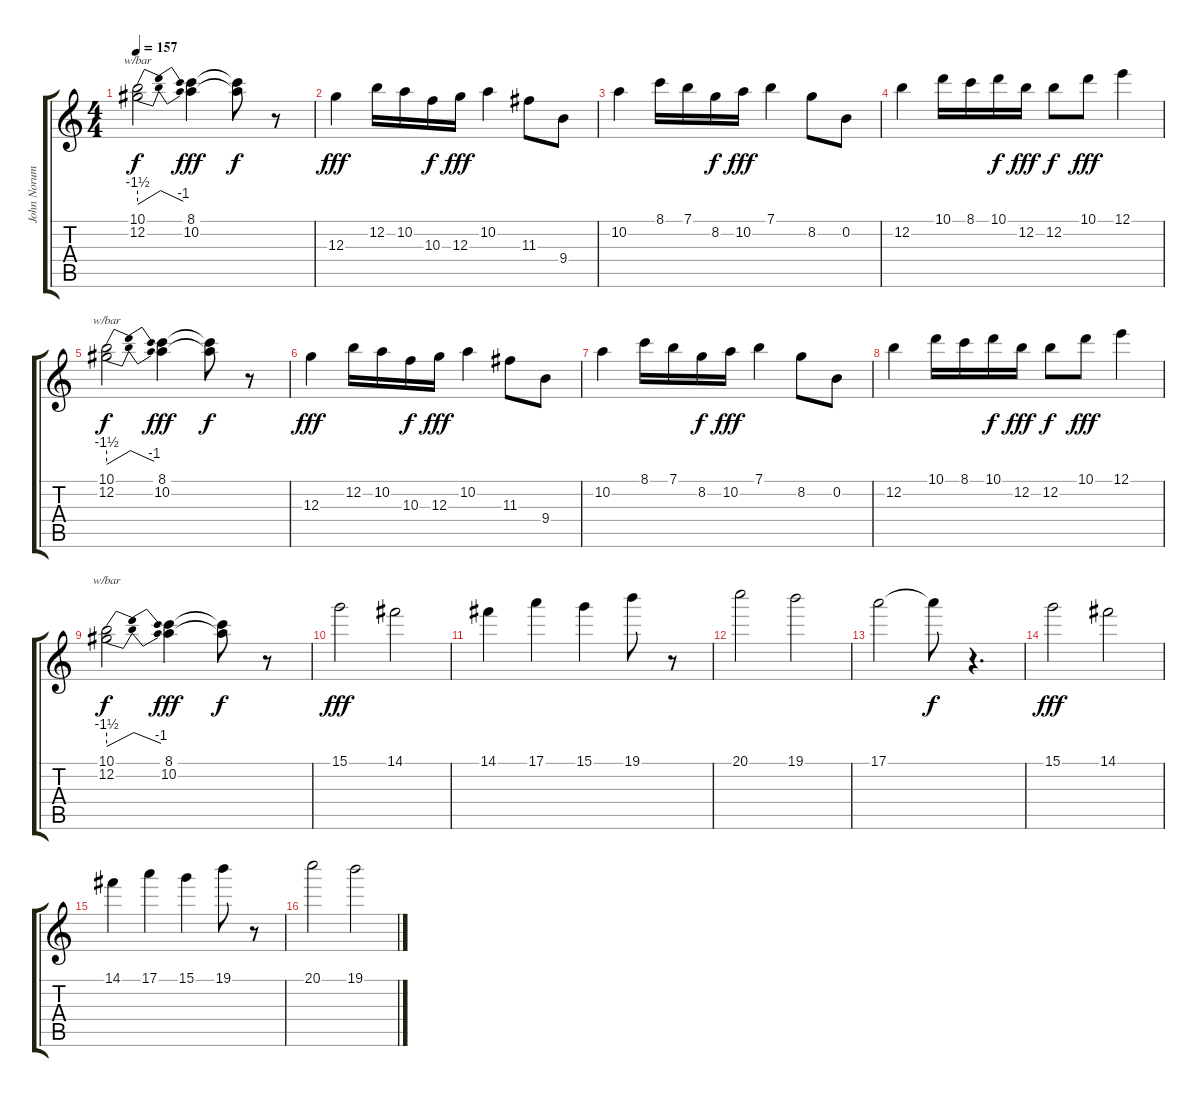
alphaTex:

\track ("John Norum" "John Norum") {instrument distortionguitar}
\staff {score tabs}
\tuning (E4 B3 G3 D3 A2 E2) {hide}
\ts (4 4)
\tempo 157
\clef g2
\ks c
(10.1 12.2).2{tbe (dip default 0 -6 15 0 49 0 60 -4) dy f} (8.1 10.2).4{dy fff} (8.1{t} 10.2{t}).8{dy f} r.8 |
12.3.4{dy fff} 12.2.16 10.2.16 10.3.16{dy f} 12.3.16{dy fff} 10.2.4 11.3.8 9.4.8 |
10.2.4 8.1.16 7.1.16 8.2.16{dy f} 10.2.16{dy fff} 7.1.4 8.2.8 0.2.8 |
12.2.4 10.1.16 8.1.16 10.1.16{dy f} 12.2.16{dy fff} 12.2.8{dy f} 10.1.8{dy fff} 12.1.4 |
(10.1 12.2).2{tbe (dip default 0 -6 15 0 49 0 60 -4) dy f} (8.1 10.2).4{dy fff} (8.1{t} 10.2{t}).8{dy f} r.8 |
12.3.4{dy fff} 12.2.16 10.2.16 10.3.16{dy f} 12.3.16{dy fff} 10.2.4 11.3.8 9.4.8 |
10.2.4 8.1.16 7.1.16 8.2.16{dy f} 10.2.16{dy fff} 7.1.4 8.2.8 0.2.8 |
12.2.4 10.1.16 8.1.16 10.1.16{dy f} 12.2.16{dy fff} 12.2.8{dy f} 10.1.8{dy fff} 12.1.4 |
(10.1 12.2).2{tbe (dip default 0 -6 15 0 49 0 60 -4) dy f} (8.1 10.2).4{dy fff} (8.1{t} 10.2{t}).8{dy f} r.8 |
15.1.2{dy fff} 14.1.2 |
14.1.4 17.1.4 15.1.4 19.1.8 r.8 |
20.1.2 19.1.2 |
17.1.2 17.1{t}.8{dy f} r.4{d} |
15.1.2{dy fff} 14.1.2 |
14.1.4 17.1.4 15.1.4 19.1.8 r.8 |
20.1.2 19.1.2
